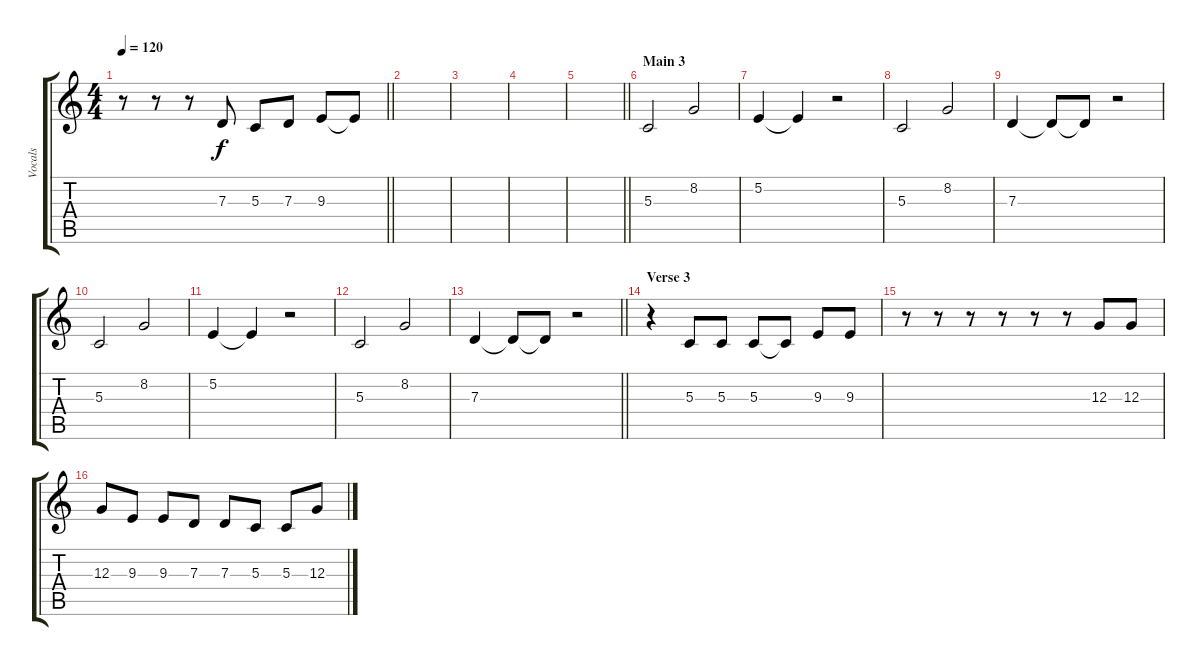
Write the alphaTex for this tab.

\track ("Vocals" "Vocals") {instrument clarinet}
\staff {score tabs}
\tuning (E4 B3 G3 D3 A2 E2) {hide}
\ts (4 4)
\tempo 120
\clef g2
\barLineRight lightlight
\ks c
r.8{dy f} r.8 r.8 7.3.8 5.3.8 7.3.8 9.3.8 9.3{t}.8 |
|
|
|
\barLineRight lightlight
|
\section ("" "Main 3")
5.3.2 8.2.2 |
5.2.4 5.2{t}.4 r.2 |
5.3.2 8.2.2 |
7.3.4 7.3{t}.8 7.3{t}.8 r.2 |
5.3.2 8.2.2 |
5.2.4 5.2{t}.4 r.2 |
5.3.2 8.2.2 |
\barLineRight lightlight
7.3.4 7.3{t}.8 7.3{t}.8 r.2 |
\section ("" "Verse 3")
r.4 5.3.8 5.3.8 5.3.8 5.3{t}.8 9.3.8 9.3.8 |
r.8 r.8 r.8 r.8 r.8 r.8 12.3.8 12.3.8 |
12.3.8 9.3.8 9.3.8 7.3.8 7.3.8 5.3.8 5.3.8 12.3.8
